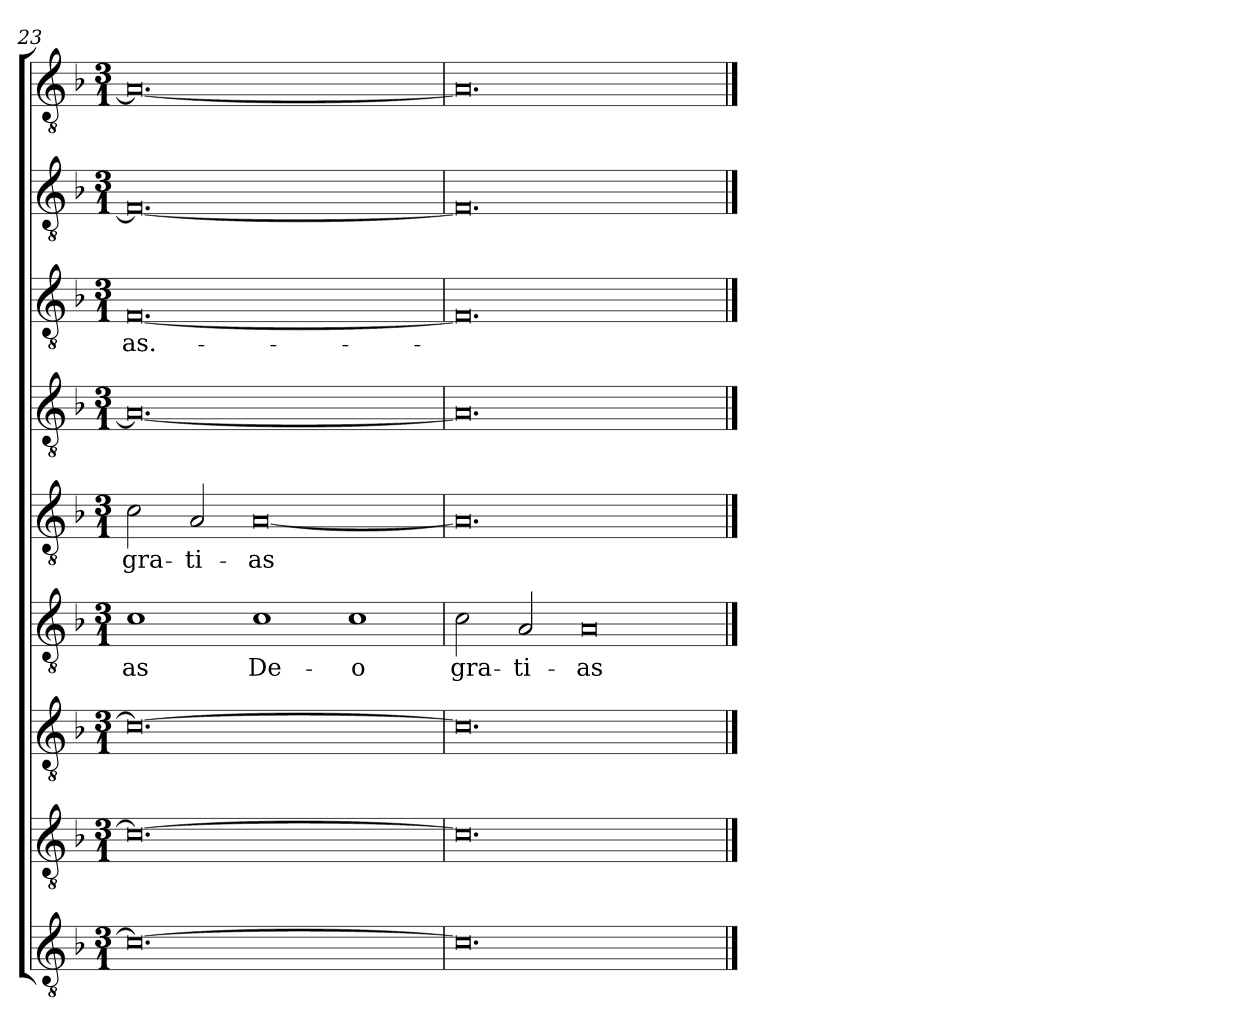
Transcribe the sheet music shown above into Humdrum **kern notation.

**kern	**kern	**kern	**kern	**text	**kern	**text	**kern	**kern	**text	**kern	**kern
*part9	*part8	*part7	*part6	*part6	*part5	*part5	*part4	*part3	*part3	*part2	*part1
*staff9	*staff8	*staff7	*staff6	*staff6	*staff5	*staff5	*staff4	*staff3	*staff3	*staff2	*staff1
*clefGv2	*clefGv2	*clefGv2	*clefGv2	*	*clefGv2	*	*clefGv2	*clefGv2	*	*clefGv2	*clefGv2
*k[b-]	*k[b-]	*k[b-]	*k[b-]	*	*k[b-]	*	*k[b-]	*k[b-]	*	*k[b-]	*k[b-]
*F:	*F:	*F:	*F:	*	*F:	*	*F:	*F:	*	*F:	*F:
*M3/1	*M3/1	*M3/1	*M3/1	*	*M3/1	*	*M3/1	*M3/1	*	*M3/1	*M3/1
=23	=23	=23	=23	=23	=23	=23	=23	=23	=23	=23	=23
!	!	!	!	!LO:LY:b	!	!LO:LY:b	!	!	!LO:LY:b	!	!
0.c_	0.c_	0.c_	1c	-as	2c\	gra-	0.A_	[0.F	-as.-	0.F_	0.A_
!	!	!	!	!	!	!LO:LY:b	!	!	!	!	!
.	.	.	.	.	2A/	-ti-	.	.	.	.	.
!	!	!	!	!LO:LY:b	!	!LO:LY:b	!	!	!	!	!
.	.	.	1c	De-	[0A	-as	.	.	.	.	.
!	!	!	!	!LO:LY:b	!	!	!	!	!	!	!
.	.	.	1c	-o	.	.	.	.	.	.	.
=24	=24	=24	=24	=24	=24	=24	=24	=24	=24	=24	=24
!	!	!	!	!LO:LY:b	!	!	!	!	!	!	!
0.c]	0.c]	0.c]	2c\	gra-	0.A]	.	0.A]	0.F]	.	0.F]	0.A]
!	!	!	!	!LO:LY:b	!	!	!	!	!	!	!
.	.	.	2A/	-ti-	.	.	.	.	.	.	.
!	!	!	!	!LO:LY:b	!	!	!	!	!	!	!
.	.	.	0A	-as	.	.	.	.	.	.	.
==	==	==	==	==	==	==	==	==	==	==	==
*-	*-	*-	*-	*-	*-	*-	*-	*-	*-	*-	*-
